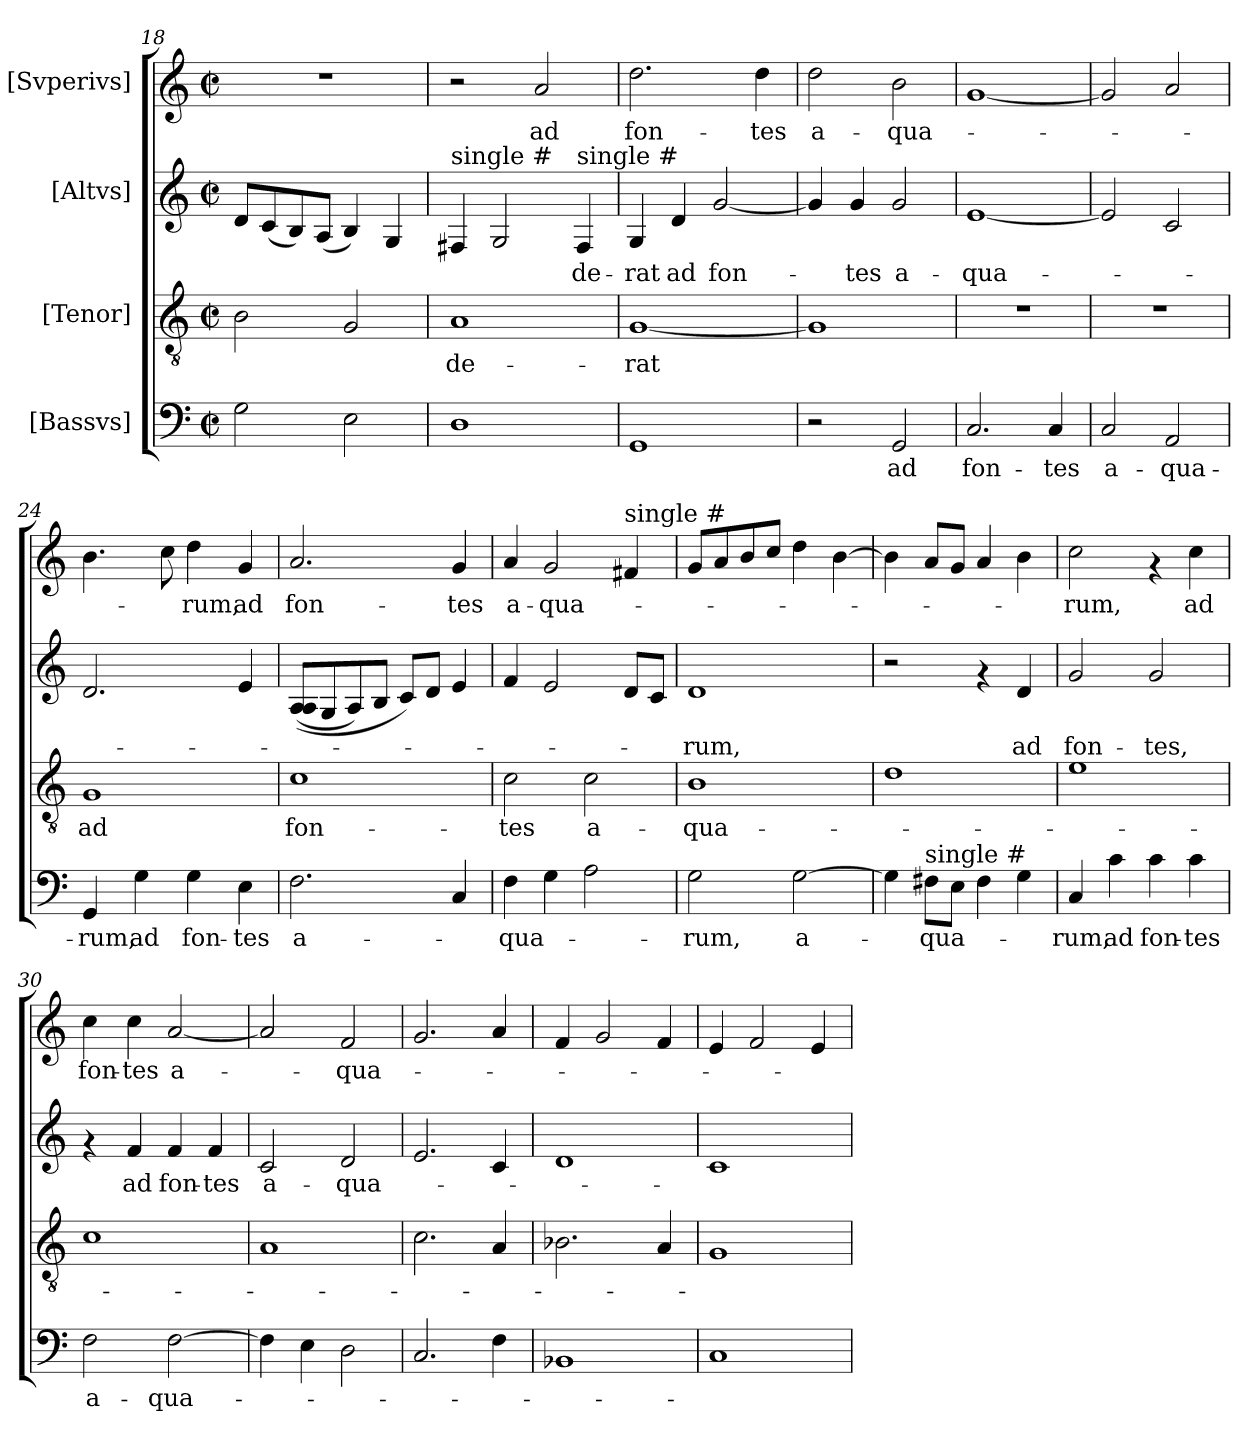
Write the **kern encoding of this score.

**kern	**text	**kern	**text	**kern	**text	**kern	**text
*part4	*part4	*part3	*part3	*part2	*part2	*part1	*part1
*staff4	*staff4	*staff3	*staff3	*staff2	*staff2	*staff1	*staff1
*I"[Bassvs]	*	*I"[Tenor]	*	*I"[Altvs]	*	*I"[Svperivs]	*
*clefF4	*	*clefGv2	*	*clefG2	*	*clefG2	*
*k[]	*	*k[]	*	*k[]	*	*k[]	*
*C:	*	*C:	*	*C:	*	*C:	*
*M2/2	*	*M2/2	*	*M2/2	*	*M2/2	*
*met(c|)	*	*met(c|)	*	*met(c|)	*	*met(c|)	*
=18	=18	=18	=18	=18	=18	=18	=18
2G\	.	2B\	.	8d/L	.	1r	.
.	.	.	.	(>8c/	.	.	.
.	.	.	.	8B/)	.	.	.
.	.	.	.	(8A/J	.	.	.
2E\	.	2G/	.	4B/)	.	.	.
.	.	.	.	4G/	.	.	.
=19	=19	=19	=19	=19	=19	=19	=19
!	!	!	!	!LO:TX:a:t=single #	!	!	!
!	!	!	!LO:LY:b	!	!	!	!
1D	.	1A	-de-	4F#/	.	2r	.
.	.	.	.	2G/	.	.	.
!	!	!	!	!	!	!	!LO:LY:b
.	.	.	.	.	.	2a/	ad
!	!	!	!	!LO:TX:a:t=single #	!	!	!
!	!	!	!	!	!LO:LY:b	!	!
.	.	.	.	4F#/	-de-	.	.
=20	=20	=20	=20	=20	=20	=20	=20
!	!	!	!LO:LY:b	!	!LO:LY:b	!	!LO:LY:b
1GG	.	[>1G	-rat	4G/	-rat	2.dd\	fon-
!	!	!	!	!	!LO:LY:b	!	!
.	.	.	.	4d/	ad	.	.
!	!	!	!	!	!LO:LY:b	!	!
.	.	.	.	[>2g/	fon-	.	.
!	!	!	!	!	!	!	!LO:LY:b
.	.	.	.	.	.	4dd\	-tes
!!LO:PB:g=z
=21	=21	=21	=21	=21	=21	=21	=21
!	!	!	!	!	!	!	!LO:LY:b
2r	.	1G]	.	4g/]	.	2dd\	a-
!	!	!	!	!	!LO:LY:b	!	!
.	.	.	.	4g/	-tes	.	.
!	!LO:LY:b	!	!	!	!LO:LY:b	!	!LO:LY:b
2GG/	-ad	.	.	2g/	a-	2b\	-qua-
=22	=22	=22	=22	=22	=22	=22	=22
!	!LO:LY:b	!	!	!	!LO:LY:b	!	!
2.C/	fon-	1r	.	[<1e	-qua-	[<1g	.
!	!LO:LY:b	!	!	!	!	!	!
4C/	-tes	.	.	.	.	.	.
=23	=23	=23	=23	=23	=23	=23	=23
!	!LO:LY:b	!	!	!	!	!	!
2C/	a-	1r	.	2e/]	.	2g/]	.
!	!LO:LY:b	!	!	!	!	!	!
2AA/	-qua-	.	.	2c/	.	2a/	.
=24	=24	=24	=24	=24	=24	=24	=24
!	!LO:LY:b	!	!LO:LY:b	!	!	!	!
4GG/	-rum,	1G	ad	2.d/	.	4.b\	.
!	!LO:LY:b	!	!	!	!	!	!
4G\	ad	.	.	.	.	.	.
.	.	.	.	.	.	8cc\	.
!	!LO:LY:b	!	!	!	!	!	!LO:LY:b
4G\	fon-	.	.	.	.	4dd\	-rum,
!	!LO:LY:b	!	!	!	!	!	!LO:LY:b
4E\	-tes	.	.	4e/	.	4g/	ad
=25	=25	=25	=25	=25	=25	=25	=25
!	!LO:LY:b	!	!LO:LY:b	!	!	!	!LO:LY:b
2.F\	a-	1c	fon-	(>(>8A/ 8A/L	.	2.a/	fon-
.	.	.	.	8G/	.	.	.
.	.	.	.	8A/)	.	.	.
.	.	.	.	8B/J	.	.	.
.	.	.	.	8c/L)	.	.	.
.	.	.	.	8d/J	.	.	.
!	!	!	!	!	!	!	!LO:LY:b
4C/	.	.	.	4e/	.	4g/	-tes
=26	=26	=26	=26	=26	=26	=26	=26
!	!LO:LY:b	!	!LO:LY:b	!	!	!	!LO:LY:b
4F\	-qua-	2c\	-tes	4f/	.	4a/	a-
!	!	!	!	!	!	!	!LO:LY:b
4G\	.	.	.	2e/	.	2g/	-qua-
!	!	!	!LO:LY:b	!	!	!	!
2A\	.	2c\	a-	.	.	.	.
!	!	!	!	!	!	!LO:TX:a:t=single #	!
.	.	.	.	8d/L	.	4f#/	.
.	.	.	.	8c/J	.	.	.
=27	=27	=27	=27	=27	=27	=27	=27
!	!LO:LY:b	!	!LO:LY:b	!	!LO:LY:b	!	!
2G\	-rum,	1B	-qua-	1d	-rum,	8g/L	.
.	.	.	.	.	.	8a/	.
.	.	.	.	.	.	8b/	.
.	.	.	.	.	.	8cc/J	.
!	!LO:LY:b	!	!	!	!	!	!
[<2G\	a-	.	.	.	.	4dd\	.
.	.	.	.	.	.	[<4b\	.
!!LO:LB:g=z
=28	=28	=28	=28	=28	=28	=28	=28
4G\]	.	1d	.	2r	.	4b\]	.
!LO:TX:a:t=single #	!	!	!	!	!	!	!
!	!LO:LY:b	!	!	!	!	!	!
8F#\L	-qua-	.	.	.	.	8a/L	.
8E\J	.	.	.	.	.	8g/J	.
4F#\	.	.	.	4rf	.	4a/	.
!	!	!	!	!	!LO:LY:b	!	!
4G\	.	.	.	4d/	ad	4b\	.
=29	=29	=29	=29	=29	=29	=29	=29
!	!LO:LY:b	!	!	!	!LO:LY:b	!	!LO:LY:b
4C/	-rum,	1e	.	2g/	fon-	2cc\	-rum,
!	!LO:LY:b	!	!	!	!	!	!
4c\	ad	.	.	.	.	.	.
!	!LO:LY:b	!	!	!	!LO:LY:b	!	!
4c\	fon-	.	.	2g/	-tes,	4rf	.
!	!LO:LY:b	!	!	!	!	!	!LO:LY:b
4c\	-tes	.	.	.	.	4cc\	ad
=30	=30	=30	=30	=30	=30	=30	=30
!	!LO:LY:b	!	!	!	!	!	!LO:LY:b
2F\	a-	1c	.	4rf	.	4cc\	fon-
!	!	!	!	!	!LO:LY:b	!	!LO:LY:b
.	.	.	.	4f/	ad	4cc\	-tes
!	!LO:LY:b	!	!	!	!LO:LY:b	!	!LO:LY:b
[>2F\	-qua-	.	.	4f/	fon-	[<2a/	a-
!	!	!	!	!	!LO:LY:b	!	!
.	.	.	.	4f/	-tes	.	.
=31	=31	=31	=31	=31	=31	=31	=31
!	!	!	!	!	!LO:LY:b	!	!
4F\]	.	1A	.	2c/	a-	2a/]	.
4E\	.	.	.	.	.	.	.
!	!	!	!	!	!LO:LY:b	!	!LO:LY:b
2D\	.	.	.	2d/	-qua-	2f/	-qua-
=32	=32	=32	=32	=32	=32	=32	=32
2.C/	.	2.c\	.	2.e/	.	2.g/	.
4F\	.	4A/	.	4c/	.	4a/	.
=33	=33	=33	=33	=33	=33	=33	=33
1BB-X	.	2.B-X\	.	1d	.	4f/	.
.	.	.	.	.	.	2g/	.
.	.	4A/	.	.	.	4f/	.
=34	=34	=34	=34	=34	=34	=34	=34
1C	.	1G	.	1c	.	4e/	.
.	.	.	.	.	.	2f/	.
.	.	.	.	.	.	4e/	.
=	=	=	=	=	=	=	=
*-	*-	*-	*-	*-	*-	*-	*-
